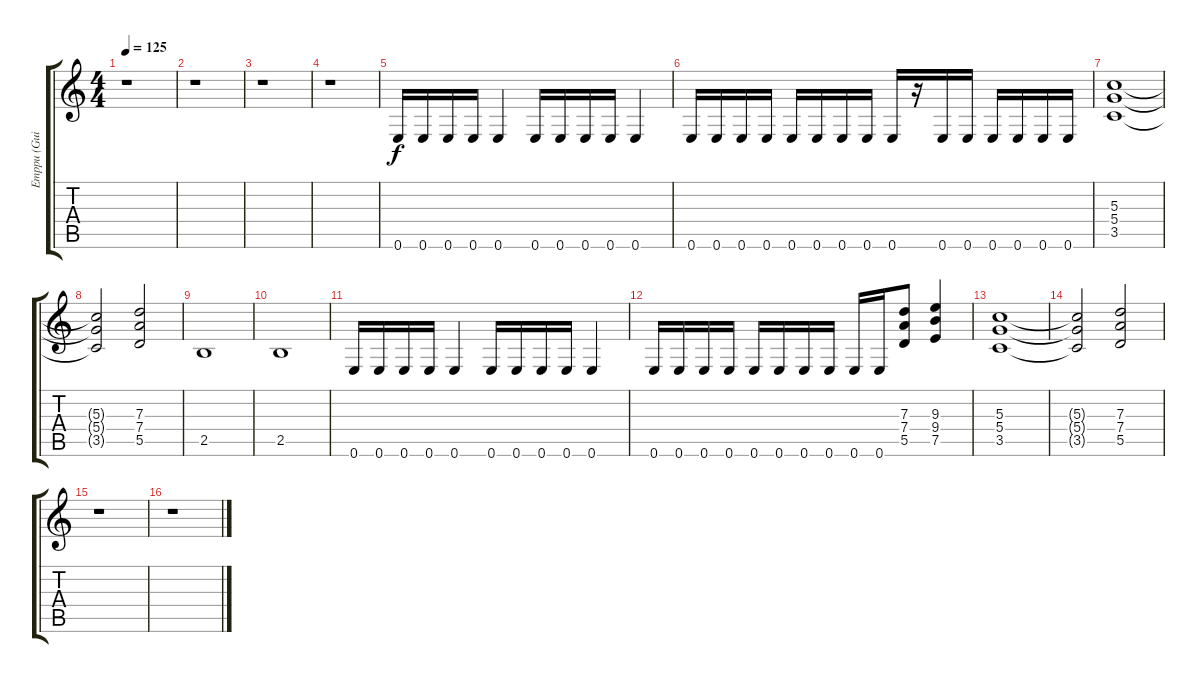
\track ("Emppu (Guitar 2)" "Emppu (Gui") {instrument distortionguitar}
\staff {score tabs}
\tuning (E4 B3 G3 D3 A2 E2) {hide}
\ts (4 4)
\tempo 125
\clef g2
\ks c
r.1{dy f} |
r.1 |
r.1 |
r.1 |
0.6.16 0.6.16 0.6.16 0.6.16 0.6.4 0.6.16 0.6.16 0.6.16 0.6.16 0.6.4 |
0.6.16 0.6.16 0.6.16 0.6.16 0.6.16 0.6.16 0.6.16 0.6.16 0.6.16 r.16 0.6.16 0.6.16 0.6.16 0.6.16 0.6.16 0.6.16 |
(5.3 5.4 3.5).1 |
(5.3{t} 5.4{t} 3.5{t}).2 (7.3 7.4 5.5).2 |
2.5.1 |
2.5.1 |
0.6.16 0.6.16 0.6.16 0.6.16 0.6.4 0.6.16 0.6.16 0.6.16 0.6.16 0.6.4 |
0.6.16 0.6.16 0.6.16 0.6.16 0.6.16 0.6.16 0.6.16 0.6.16 0.6.16 0.6.16 (7.3 7.4 5.5).8 (9.3 9.4 7.5).4 |
(5.3 5.4 3.5).1 |
(5.3{t} 5.4{t} 3.5{t}).2 (7.3 7.4 5.5).2 |
r.1 |
r.1
